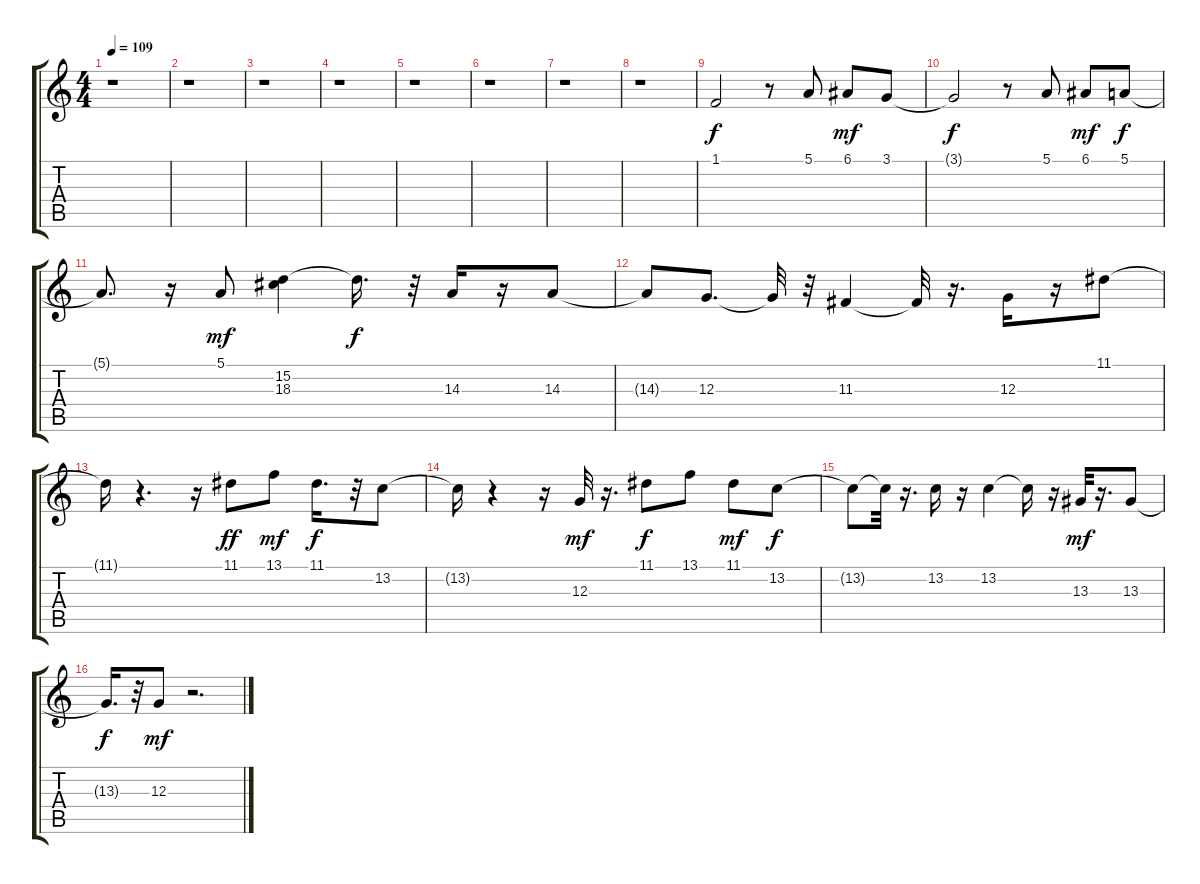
\track "" {instrument ocarina}
\staff {score tabs}
\tuning (E4 B3 G3 D3 A2 E2) {hide}
\ts (4 4)
\tempo 109
\clef g2
\ks c
r.1{dy f} |
r.1 |
r.1 |
r.1 |
r.1 |
r.1 |
r.1 |
r.1 |
1.1.2 r.8 5.1.8 6.1.8{dy mf} 3.1.8 |
3.1{t}.2{dy f} r.8 5.1.8 6.1.8{dy mf} 5.1.8{dy f} |
5.1{t}.8{d} r.16 5.1.8{dy mf} (15.2 18.3).4 15.2{t}.16{d dy f} r.32 14.3.16 r.16 14.3.8 |
14.3{t}.8 12.3.8{d} 12.3{t}.32 r.32 11.3.4 11.3{t}.32 r.16{d} 12.3.16 r.16 11.1.8 |
11.1{t}.16 r.4{d} r.16 11.1.8{dy ff} 13.1.8{dy mf} 11.1.16{d dy f} r.32 13.2.8 |
13.2{t}.16 r.4 r.16 12.3.32{dy mf} r.16{d} 11.1.8{dy f} 13.1.8 11.1.8{dy mf} 13.2.8{dy f} |
13.2{t}.8 13.2{t}.32 r.16{d} 13.2.16 r.16 13.2.4 13.2{t}.16 r.16 13.3.32{dy mf} r.16{d} 13.3.8 |
13.3{t}.16{d dy f} r.32 12.3.8{dy mf} r.2{d}
